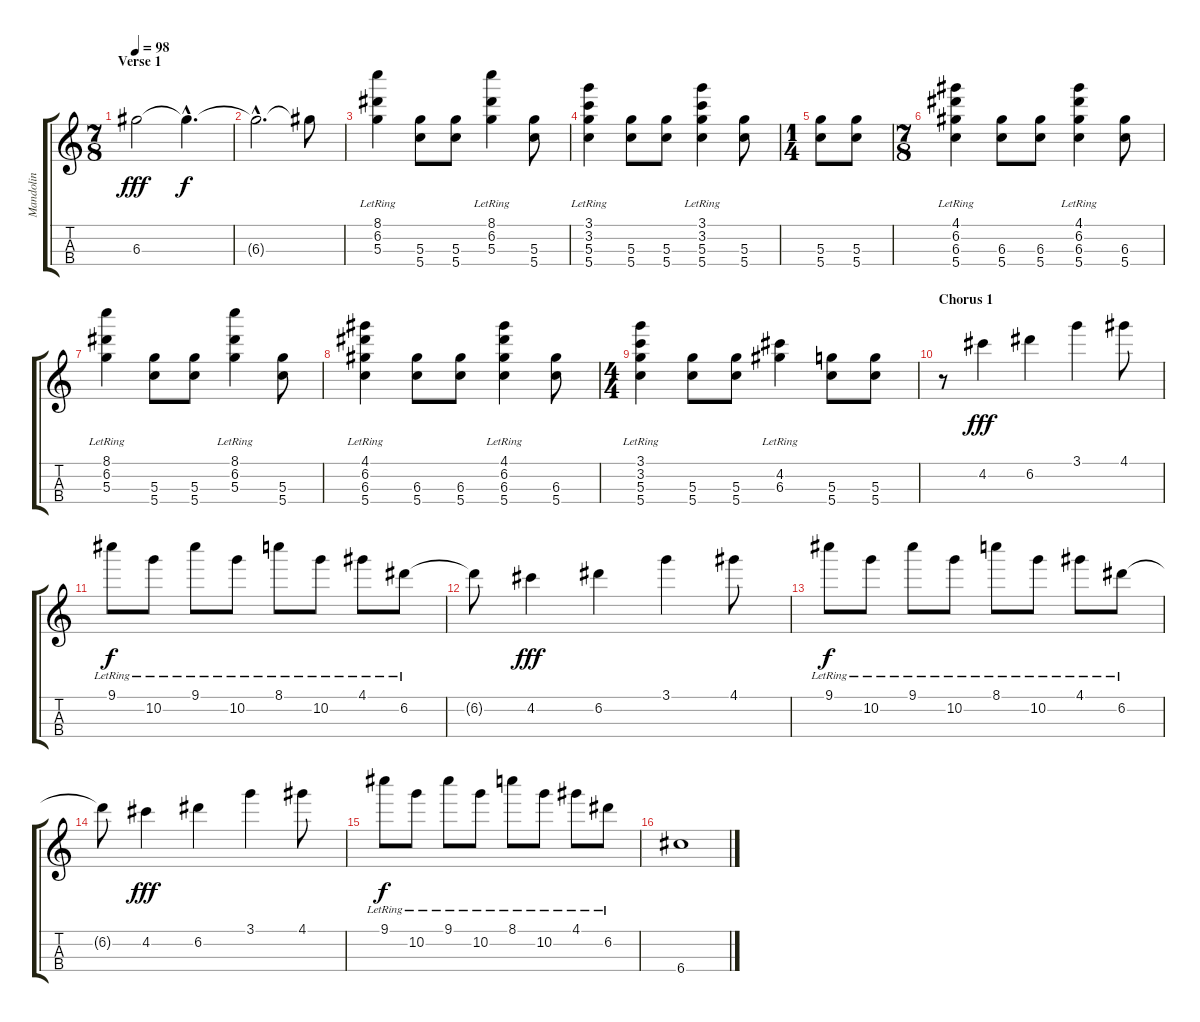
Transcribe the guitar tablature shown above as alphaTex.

\track ("Mandolin " "Mandolin ") {instrument banjo}
\staff {score tabs}
\tuning (E5 A4 D4 G3) {hide}
\displaytranspose 12
\ts (7 8)
\section ("" "Verse 1")
\tempo 98
\clef g2
\ks c
6.3.2{dy fff} 6.3{hac t}.4{d dy f} |
6.3{hac t}.2{d} 6.3{t}.8 |
(8.1{lr} 6.2{lr} 5.3).4{volume 8} (5.3 5.4).8 (5.3 5.4).8 (8.1{lr} 6.2{lr} 5.3).4 (5.3 5.4).8 |
(3.1{lr} 3.2{lr} 5.3 5.4).4 (5.3 5.4).8 (5.3 5.4).8 (3.1{lr} 3.2{lr} 5.3 5.4).4 (5.3 5.4).8 |
\ts (1 4)
(5.3 5.4).8 (5.3 5.4).8 |
\ts (7 8)
(4.1{lr} 6.2{lr} 6.3 5.4).4 (6.3 5.4).8 (6.3 5.4).8 (4.1{lr} 6.2{lr} 6.3 5.4).4 (6.3 5.4).8 |
(8.1{lr} 6.2{lr} 5.3).4 (5.3 5.4).8 (5.3 5.4).8 (8.1{lr} 6.2{lr} 5.3).4 (5.3 5.4).8 |
(4.1{lr} 6.2{lr} 6.3 5.4).4 (6.3 5.4).8 (6.3 5.4).8 (4.1{lr} 6.2{lr} 6.3 5.4).4 (6.3 5.4).8 |
\ts (4 4)
(3.1{lr} 3.2{lr} 5.3 5.4).4 (5.3 5.4).8 (5.3 5.4).8 (4.2{lr} 6.3).4 (5.3 5.4).8 (5.3 5.4).8 |
\section ("" "Chorus 1")
r.8{volume 10} 4.2.4{dy fff} 6.2.4 3.1.4 4.1.8 |
9.1{lr}.8{dy f} 10.2{lr}.8 9.1{lr}.8 10.2{lr}.8 8.1{lr}.8 10.2{lr}.8 4.1{lr}.8 6.2{lr}.8 |
6.2{t}.8 4.2.4{dy fff} 6.2.4 3.1.4 4.1.8 |
9.1{lr}.8{dy f} 10.2{lr}.8 9.1{lr}.8 10.2{lr}.8 8.1{lr}.8 10.2{lr}.8 4.1{lr}.8 6.2{lr}.8 |
6.2{t}.8 4.2.4{dy fff} 6.2.4 3.1.4 4.1.8 |
9.1{lr}.8{dy f} 10.2{lr}.8 9.1{lr}.8 10.2{lr}.8 8.1{lr}.8 10.2{lr}.8 4.1{lr}.8 6.2{lr}.8 |
6.4.1
